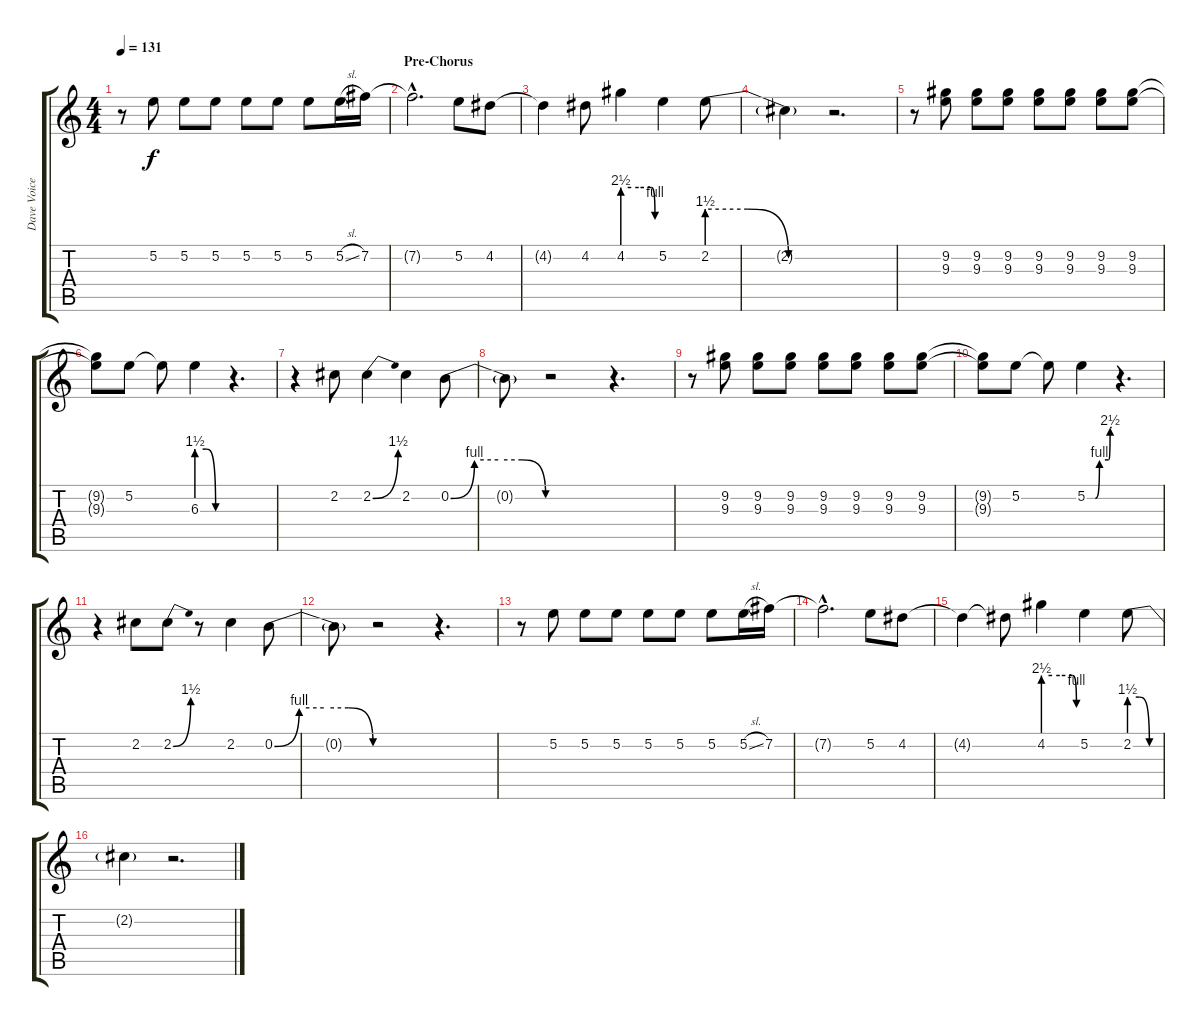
\track ("Dave Voice" "Dave Voice") {instrument distortionguitar}
\staff {score tabs}
\tuning (E4 B3 G3 D3 A2 E2) {hide}
\ts (4 4)
\tempo 131
\clef g2
\ks c
r.8{dy f} 5.2.8 5.2.8 5.2.8 5.2.8 5.2.8 5.2.8 5.2{sl}.16 7.2.16 |
\section ("" "Pre-Chorus")
7.2{hac t}.2{d} 5.2.8 4.2.8 |
4.2{t}.4 4.2.8 4.2{be (custom 0 10 16 10 30 10 53 10 60 4)}.4 5.2.4 2.2{be (custom 0 6 20 6 40 0 60 0)}.8 |
2.2{t}.4 r.2{d} |
r.8 (9.2 9.3).8 (9.2 9.3).8 (9.2 9.3).8 (9.2 9.3).8 (9.2 9.3).8 (9.2 9.3).8 (9.2 9.3).8 |
(9.2{t} 9.3{t}).8 5.2.8 5.2{t}.8 6.3{be (custom 0 6 20 6 40 0 60 0)}.4 r.4{d} |
r.4 2.2.8 2.2{be (bend 0 0 60 6)}.4 2.2.4 0.2{be (custom 0 0 15 4 30 4 45 4 60 0)}.8 |
0.2{t}.8 r.2 r.4{d} |
r.8 (9.2 9.3).8 (9.2 9.3).8 (9.2 9.3).8 (9.2 9.3).8 (9.2 9.3).8 (9.2 9.3).8 (9.2 9.3).8 |
(9.2{t} 9.3{t}).8 5.2.8 5.2{t}.8 5.2{be (custom 0 0 20 0 30 4 52 4 56 10 60 10)}.4 r.4{d} |
r.4 2.2.8 2.2{be (bend 0 0 60 6)}.8 r.8 2.2.4 0.2{be (custom 0 0 15 4 30 4 45 4 60 0)}.8 |
0.2{t}.8 r.2 r.4{d} |
r.8 5.2.8 5.2.8 5.2.8 5.2.8 5.2.8 5.2.8 5.2{sl}.16 7.2.16 |
7.2{hac t}.2{d} 5.2.8 4.2.8 |
4.2{t}.4 4.2{t}.8 4.2{be (custom 0 10 16 10 30 10 53 10 60 4)}.4 5.2.4 2.2{be (custom 0 6 20 6 40 0 60 0)}.8 |
2.2{t}.4 r.2{d}
